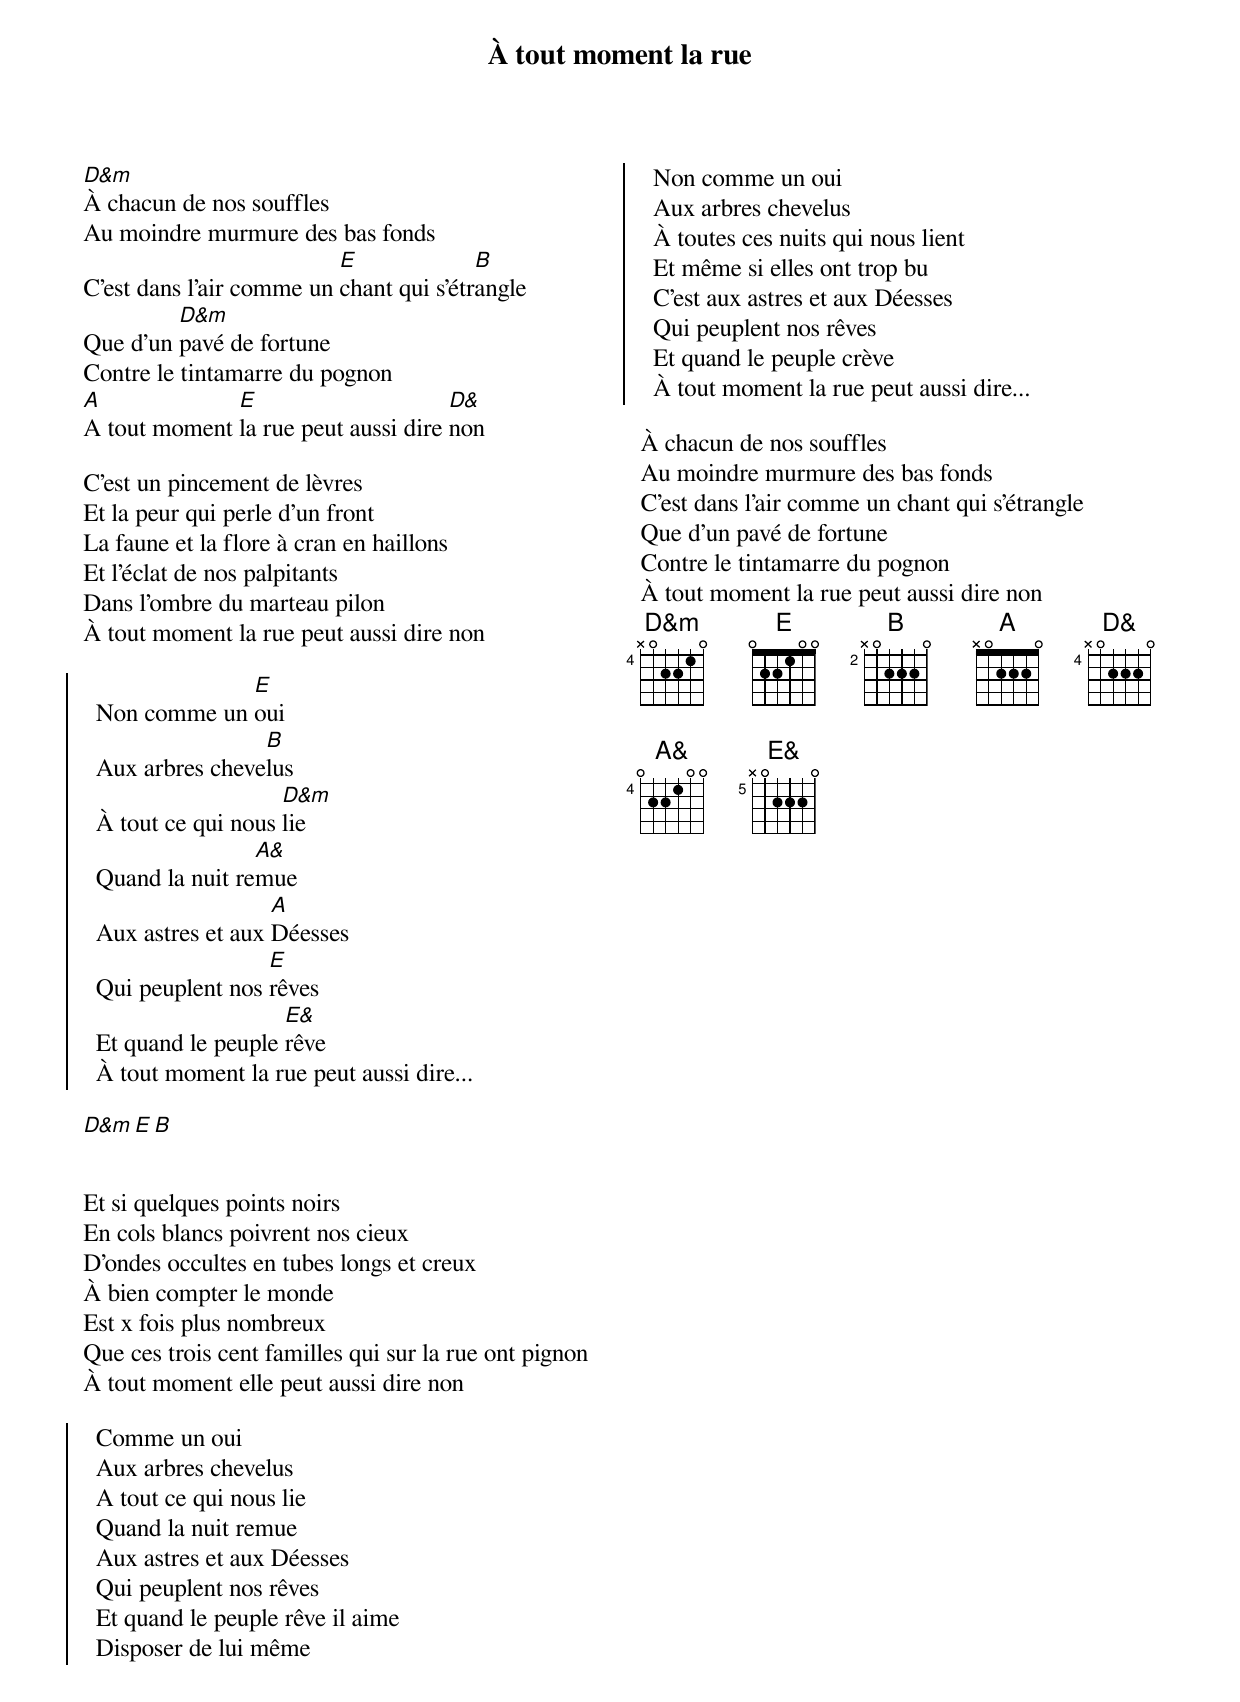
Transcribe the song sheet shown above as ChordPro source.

{title: À tout moment la rue}
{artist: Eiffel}
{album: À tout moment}
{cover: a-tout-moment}
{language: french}
{columns: 2}
{define: D&m base-fret 4 frets X 0 2 2 1 0}
{define: E frets 0 2 2 1 0 0}
{define: B base-fret 2 frets X 0 2 2 2 0}
{define: A frets X 0 2 2 2 0}
{define: D& base-fret 4 frets X 0 2 2 2 0}
{define: A& base-fret 4 frets 0 2 2 1 0 0}
{define: E& base-fret 5 frets X 0 2 2 2 0}


[D&m]À chacun de nos souffles
Au moindre murmure des bas fonds
C'est dans l'air comme un [E]chant qui s'étr[B]angle
Que d'un [D&m]pavé de fortune
Contre le tintamarre du pognon
[A]A tout moment [E]la rue peut aussi dire [D&]non

C'est un pincement de lèvres
Et la peur qui perle d'un front
La faune et la flore à cran en haillons
Et l'éclat de nos palpitants
Dans l'ombre du marteau pilon
À tout moment la rue peut aussi dire non

{start_of_chorus}
  Non comme un [E]oui
  Aux arbres cheve[B]lus
  À tout ce qui nous [D&m]lie
  Quand la nuit re[A&]mue
  Aux astres et aux [A]Déesses
  Qui peuplent nos [E]rêves
  Et quand le peuple [E&]rêve
  À tout moment la rue peut aussi dire...
{end_of_chorus}

{start_of_bridge}
[D&m][E][B]
{end_of_bridge}


Et si quelques points noirs
En cols blancs poivrent nos cieux
D'ondes occultes en tubes longs et creux
À bien compter le monde
Est x fois plus nombreux
Que ces trois cent familles qui sur la rue ont pignon
À tout moment elle peut aussi dire non

{start_of_chorus}
  Comme un oui
  Aux arbres chevelus
  A tout ce qui nous lie
  Quand la nuit remue
  Aux astres et aux Déesses
  Qui peuplent nos rêves
  Et quand le peuple rêve il aime
  Disposer de lui même
{end_of_chorus}

{start_of_chorus}
  Non comme un oui
  Aux arbres chevelus
  À toutes ces nuits qui nous lient
  Et même si elles ont trop bu
  C'est aux astres et aux Déesses
  Qui peuplent nos rêves
  Et quand le peuple crève
  À tout moment la rue peut aussi dire...
{end_of_chorus}

À chacun de nos souffles
Au moindre murmure des bas fonds
C'est dans l'air comme un chant qui s'étrangle
Que d'un pavé de fortune
Contre le tintamarre du pognon
À tout moment la rue peut aussi dire non
